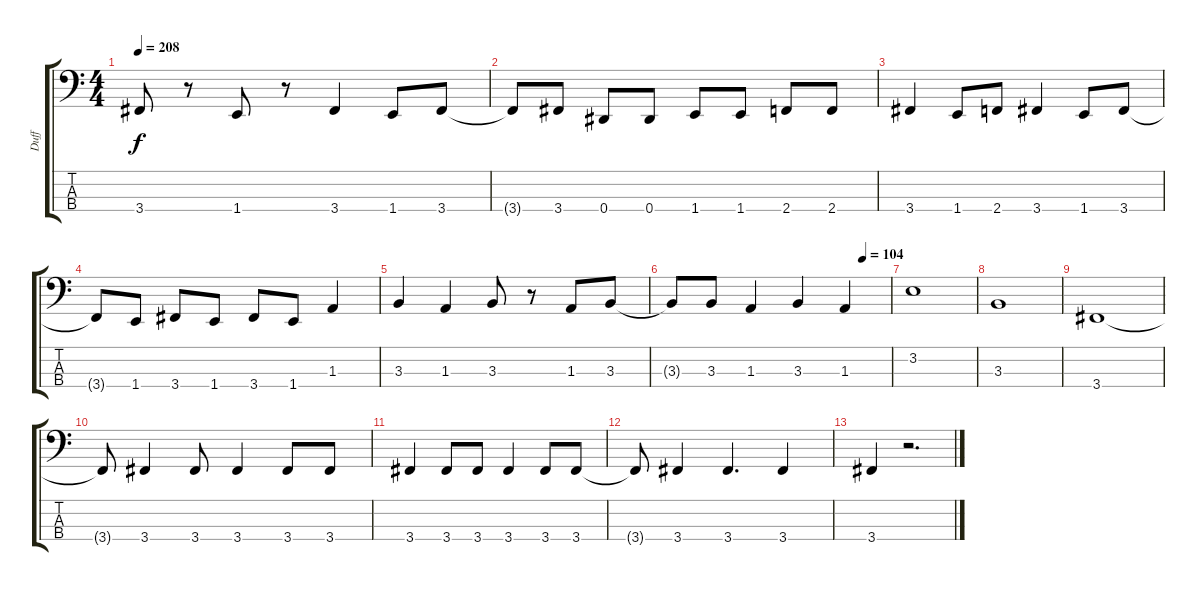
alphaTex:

\track ("Duff" "Duff") {instrument electricbasspick}
\staff {score tabs}
\tuning (Gb2 Db2 Ab1 Eb1) {hide}
\ts (4 4)
\tempo 208
\clef f4
\ks c
3.4.8{dy f} r.8 1.4.8 r.8 3.4.4 1.4.8 3.4.8 |
3.4{t}.8 3.4.8 0.4.8 0.4.8 1.4.8 1.4.8 2.4.8 2.4.8 |
3.4.4 1.4.8 2.4.8 3.4.4 1.4.8 3.4.8 |
3.4{t}.8 1.4.8 3.4.8 1.4.8 3.4.8 1.4.8 1.3.4 |
3.3.4 1.3.4 3.3.8 r.8 1.3.8 3.3.8 |
\tempo (104 0.875)
3.3{t}.8 3.3.8 1.3.4 3.3.4 1.3.4 |
3.2.1 |
3.3.1 |
3.4.1 |
3.4{t}.8 3.4.4 3.4.8 3.4.4 3.4.8 3.4.8 |
3.4.4 3.4.8 3.4.8 3.4.4 3.4.8 3.4.8 |
3.4{t}.8 3.4.4 3.4.4{d} 3.4.4 |
3.4.4 r.2{d}
